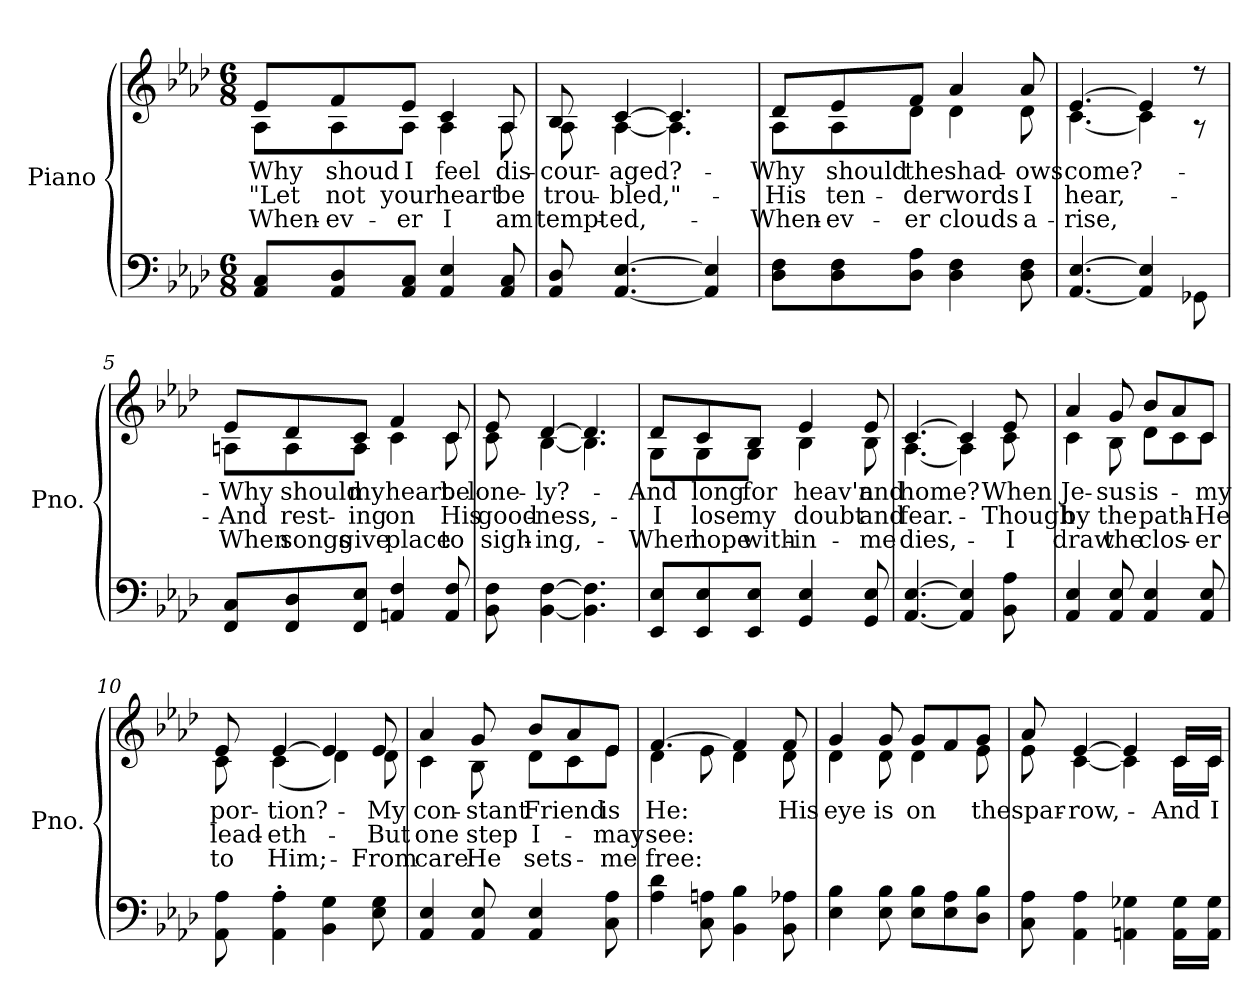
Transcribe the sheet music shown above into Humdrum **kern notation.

**kern	**kern	**text	**text	**text
*part1	*part1	*part1	*part1	*part1
*staff2	*staff1	*staff1	*staff1	*staff1
*I"Piano	*	*	*	*
*I'Pno.	*	*	*	*
*clefF4	*clefG2	*	*	*
*k[b-e-a-d-]	*k[b-e-a-d-]	*	*	*
*M6/8	*M6/8	*	*	*
*MM90	*MM90	*	*	*
=1	=1	=1	=1	=1
*	*^	*	*	*
!	!	!	!LO:LY:b	!LO:LY:b	!LO:LY:b
8AA-/ 8C/L	8e-/L	8A-\L	Why	"Let	When-
!	!	!	!LO:LY:b	!LO:LY:b	!LO:LY:b
8AA-/ 8D-/	8f/	8A-\	shoud	not	-ev-
!	!	!	!LO:LY:b	!LO:LY:b	!LO:LY:b
8AA-/ 8C/J	8e-/J	8A-\J	I	your	-er
!	!	!	!LO:LY:b	!LO:LY:b	!LO:LY:b
4AA-/ 4E-/	4c/	4A-\	feel	heart	I
!	!	!	!LO:LY:b	!LO:LY:b	!LO:LY:b
8AA-/ 8C/	8A-/	8A-\	dis-	be	am
=2	=2	=2	=2	=2	=2
!	!	!	!LO:LY:b	!LO:LY:b	!LO:LY:b
8AA-/ 8D-/	8B-/	8A-\	-cour-	trou-	tempt-
!	!	!	!LO:LY:b	!LO:LY:b	!LO:LY:b
[4.AA-/ [4.E-/	[4c/	[4A-\	-aged?-	-bled,"-	-ed,-
.	4.c/]	4.A-\]	.	.	.
4AA-/] 4E-/]	.	.	.	.	.
=3	=3	=3	=3	=3	=3
!	!	!	!LO:LY:b	!LO:LY:b	!LO:LY:b
8D-\ 8F\L	8d-/L	8A-\L	-Why	-His	-When-
!	!	!	!LO:LY:b	!LO:LY:b	!LO:LY:b
8D-\ 8F\	8e-/	8A-\	should	ten-	-ev-
!	!	!	!LO:LY:b	!LO:LY:b	!LO:LY:b
8D-\ 8A-\J	8f/J	8d-\J	the	-der	-er
!	!	!	!LO:LY:b	!LO:LY:b	!LO:LY:b
4D-\ 4F\	4a-/	4d-\	shad-	words	clouds
!	!	!	!LO:LY:b	!LO:LY:b	!LO:LY:b
8D-\ 8F\	8a-/	8d-\	-ows	I	a-
!!LO:LB:g=z	!!
=4	=4	=4	=4	=4	=4
!	!	!	!LO:LY:b	!LO:LY:b	!LO:LY:b
[4.AA-/ [4.E-/	[4.e-/	[4.c\	come?-	hear,-	-rise,
4AA-/] 4E-/]	4e-/]	4c\]	.	.	.
8GG-X\	8r	8r	.	.	.
=5	=5	=5	=5	=5	=5
!	!	!	!LO:LY:b	!LO:LY:b	!LO:LY:b
8FF/ 8C/L	8e-/L	8An\L	-Why	-And	When
!	!	!	!LO:LY:b	!LO:LY:b	!LO:LY:b
8FF/ 8D-/	8d-/	8A\	should	rest-	songs
!	!	!	!LO:LY:b	!LO:LY:b	!LO:LY:b
8FF/ 8E-/J	8c/J	8A\J	my	-ing	give
!	!	!	!LO:LY:b	!LO:LY:b	!LO:LY:b
4AAn/ 4F/	4f/	4c\	heart	on	place
!	!	!	!LO:LY:b	!LO:LY:b	!LO:LY:b
8AA/ 8F/	8c/	8c\	be	His	to
=6	=6	=6	=6	=6	=6
!	!	!	!LO:LY:b	!LO:LY:b	!LO:LY:b
8BB-\ 8F\	8e-/	8c\	lone-	good-	sigh-
!	!	!	!LO:LY:b	!LO:LY:b	!LO:LY:b
[4BB-\ [4F\	[4d-/	[4B-\	-ly?-	-ness,-	-ing,-
4.BB-\] 4.F\]	4.d-/]	4.B-\]	.	.	.
!!LO:LB:g=z	!!
=7	=7	=7	=7	=7	=7
!	!	!	!LO:LY:b	!LO:LY:b	!LO:LY:b
8EE-/ 8E-/L	8d-/L	8G\L	-And	-I	-When
!	!	!	!LO:LY:b	!LO:LY:b	!LO:LY:b
8EE-/ 8E-/	8c/	8G\	long	lose	hope
!	!	!	!LO:LY:b	!LO:LY:b	!LO:LY:b
8EE-/ 8E-/J	8B-/J	8G\J	for	my	with-
!	!	!	!LO:LY:b	!LO:LY:b	!LO:LY:b
4GG/ 4E-/	4e-/	4B-\	heav'n	doubt	-in-
!	!	!	!LO:LY:b	!LO:LY:b	!LO:LY:b
8GG/ 8E-/	8e-/	8B-\	and	and	me
=8	=8	=8	=8	=8	=8
!	!	!	!LO:LY:b	!LO:LY:b	!LO:LY:b
[4.AA-/ [4.E-/	[4.c/	[4.A-\	home?	fear.-	dies,-
4AA-/] 4E-/]	4c/]	4A-\]	.	.	.
!	!	!	!LO:LY:b	!LO:LY:b	!LO:LY:b
8BB-\ 8A-\	8e-/	8c\	When	-Though	-I
=9	=9	=9	=9	=9	=9
!	!	!	!LO:LY:b	!LO:LY:b	!LO:LY:b
4AA-/ 4E-/	4a-/	4c\	Je-	by	draw
!	!	!	!LO:LY:b	!LO:LY:b	!LO:LY:b
8AA-/ 8E-/	8g/	8B-\	-sus	the	the
!	!	!	!LO:LY:b	!LO:LY:b	!LO:LY:b
4AA-/ 4E-/	8b-/L	8d-\L	is-	path-	clos-
.	8a-/	8c\	.	.	.
!	!	!	!LO:LY:b	!LO:LY:b	!LO:LY:b
8AA-/ 8E-/	8c/J	8c\J	-my	-He	-er
!!LO:LB:g=z	!!
=10	=10	=10	=10	=10	=10
!	!	!	!LO:LY:b	!LO:LY:b	!LO:LY:b
8AA-\ 8A-\	8e-/	8c\	por-	lead-	to
!	!	!	!LO:LY:b	!LO:LY:b	!LO:LY:b
4AA-\' 4A-\'	[4e-/	(4c\	-tion?-	-eth-	Him;-
4BB-\ 4G\	4e-/]	4d-\)	.	.	.
!	!	!	!LO:LY:b	!LO:LY:b	!LO:LY:b
8E-\ 8G\	8e-/	8d-\	-My	-But	-From
=11	=11	=11	=11	=11	=11
!	!	!	!LO:LY:b	!LO:LY:b	!LO:LY:b
4AA-/ 4E-/	4a-/	4c\	con-	one	care
!	!	!	!LO:LY:b	!LO:LY:b	!LO:LY:b
8AA-/ 8E-/	8g/	8B-\	-stant	step	He
!	!	!	!LO:LY:b	!LO:LY:b	!LO:LY:b
4AA-/ 4E-/	8b-/L	8d-\L	Friend	I-	sets-
.	8a-/	8c\	.	.	.
!	!	!	!LO:LY:b	!LO:LY:b	!LO:LY:b
8C\ 8A-\	8e-/J	8e-\J	is	-may	-me
=12	=12	=12	=12	=12	=12
!	!	!	!LO:LY:b	!LO:LY:b	!LO:LY:b
4A-\ 4d-\	[4.f/	4d-\	He:	see:	free:
8C\ 8An\	.	8e-\	.	.	.
4BB-\ 4B-\	4f/]	4d-\	.	.	.
!	!	!	!LO:LY:b	!	!
8BB-\ 8A-X\	8f/	8d-\	His	.	.
=13	=13	=13	=13	=13	=13
!	!	!	!LO:LY:b	!	!
4E-\ 4B-\	4g/	4d-\	eye	.	.
!	!	!	!LO:LY:b	!	!
8E-\ 8B-\	8g/	8d-\	is	.	.
!	!	!	!LO:LY:b	!	!
8E-\ 8B-\L	8g/L	4d-\	on	.	.
8E-\ 8A-\	8f/	.	.	.	.
!	!	!	!LO:LY:b	!	!
8D-\ 8B-\J	8g/J	8e-\	the	.	.
!!LO:PB:g=z	!!
=14	=14	=14	=14	=14	=14
!	!	!	!LO:LY:b	!	!
8C\ 8A-\	8a-/	8e-\	spar-	.	.
!	!	!	!LO:LY:b	!	!
4AA-\ 4A-\	[4e-/	[4c\	-row,-	.	.
4AAn\ 4G-X\	4e-/]	4c\]	.	.	.
!	!	!	!LO:LY:b	!	!
16AA\ 16G-\LL	16c/LL	16c\LL	-And	.	.
!	!	!	!LO:LY:b	!	!
16AA\ 16G-\JJ	16c/JJ	16c\JJ	I	.	.
*	*v	*v	*	*	*
=	=	=	=	=
*-	*-	*-	*-	*-
